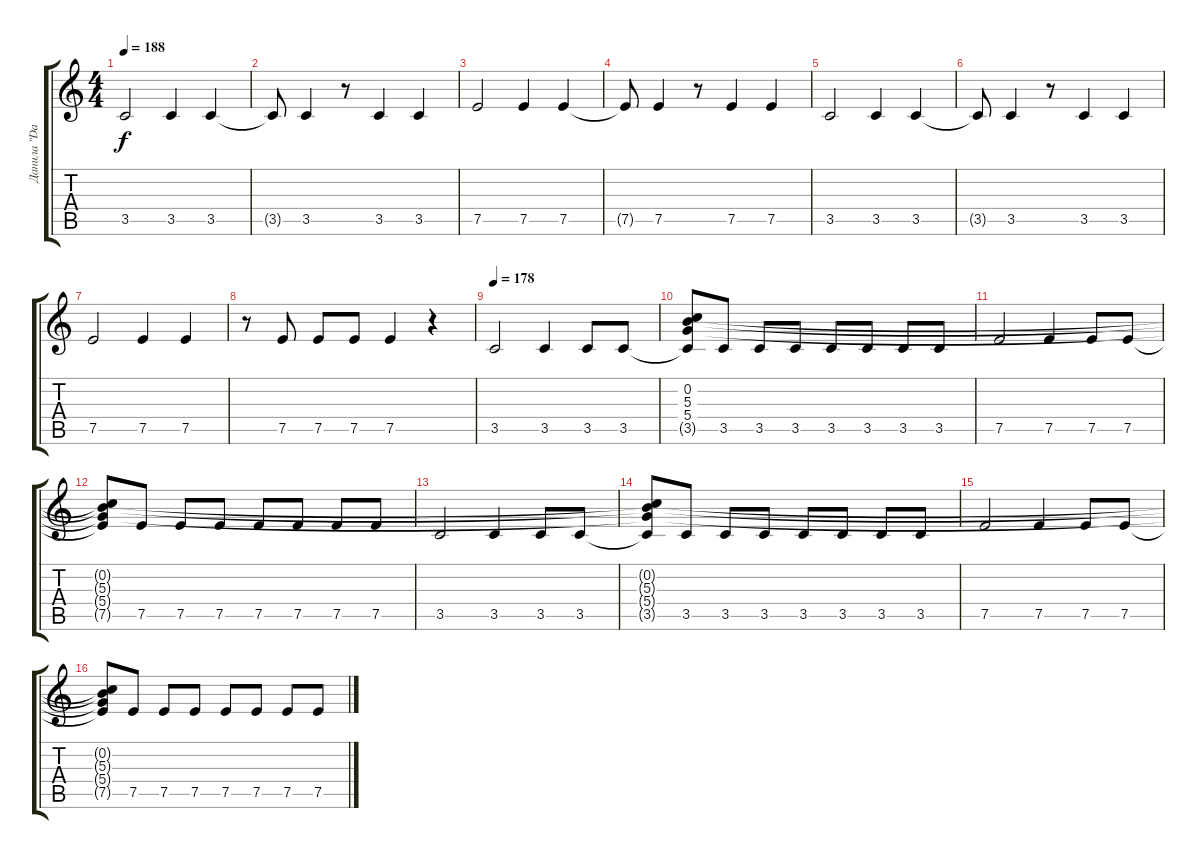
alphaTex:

\track ("Данила \"Daн\" Косыгин" "Данила \"Da") {instrument electricbasspick}
\staff {score tabs}
\tuning (E4 B3 G3 D3 A2 E2) {hide}
\ts (4 4)
\tempo 188
\clef g2
\ks c
3.5.2{dy f} 3.5.4 3.5.4 |
3.5{t}.8 3.5.4 r.8 3.5.4 3.5.4 |
7.5.2 7.5.4 7.5.4 |
7.5{t}.8 7.5.4 r.8 7.5.4 7.5.4 |
3.5.2 3.5.4 3.5.4 |
3.5{t}.8 3.5.4 r.8 3.5.4 3.5.4 |
7.5.2 7.5.4 7.5.4 |
r.8 7.5.8 7.5.8 7.5.8 7.5.4 r.4 |
\tempo 178
3.5.2 3.5.4 3.5.8 3.5.8 |
(0.2 5.3 5.4 3.5{t}).8 3.5.8 3.5.8 3.5.8 3.5.8 3.5.8 3.5.8 3.5.8 |
7.5.2 7.5.4 7.5.8 7.5.8 |
(0.2{t} 5.3{t} 5.4{t} 7.5{t}).8 7.5.8 7.5.8 7.5.8 7.5.8 7.5.8 7.5.8 7.5.8 |
3.5.2 3.5.4 3.5.8 3.5.8 |
(0.2{t} 5.3{t} 5.4{t} 3.5{t}).8 3.5.8 3.5.8 3.5.8 3.5.8 3.5.8 3.5.8 3.5.8 |
7.5.2 7.5.4 7.5.8 7.5.8 |
(0.2{t} 5.3{t} 5.4{t} 7.5{t}).8 7.5.8 7.5.8 7.5.8 7.5.8 7.5.8 7.5.8 7.5.8
